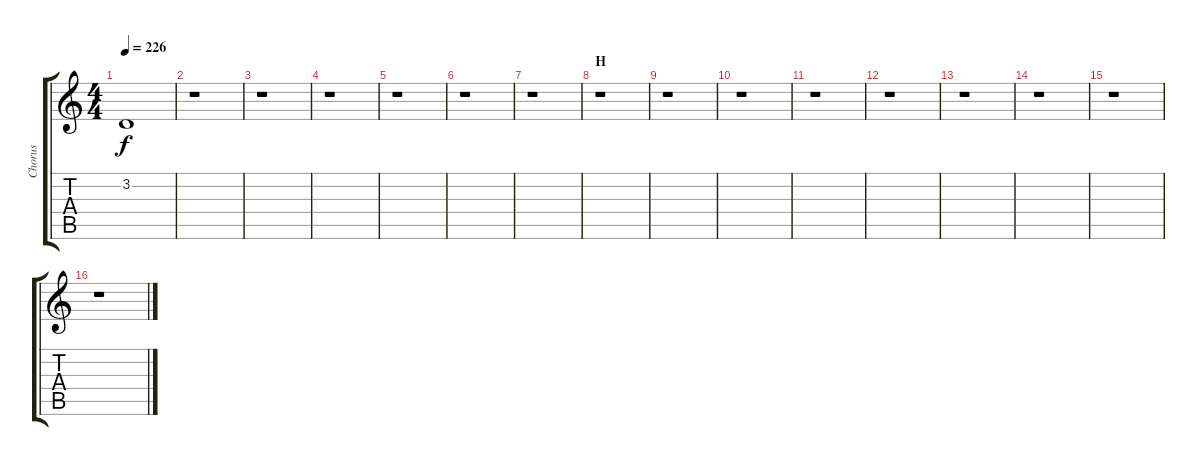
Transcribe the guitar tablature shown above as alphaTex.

\track ("Chorus" "Chorus") {instrument altosax}
\staff {score tabs}
\tuning (E4 B3 G3 D3 A2 E2) {hide}
\ts (4 4)
\tempo 226
\clef g2
\ks c
3.2{t}.1{dy f} |
r.1 |
r.1 |
r.1 |
r.1 |
r.1 |
r.1 |
\section ("" "H")
r.1 |
r.1 |
r.1 |
r.1 |
r.1 |
r.1 |
r.1 |
r.1 |
r.1
